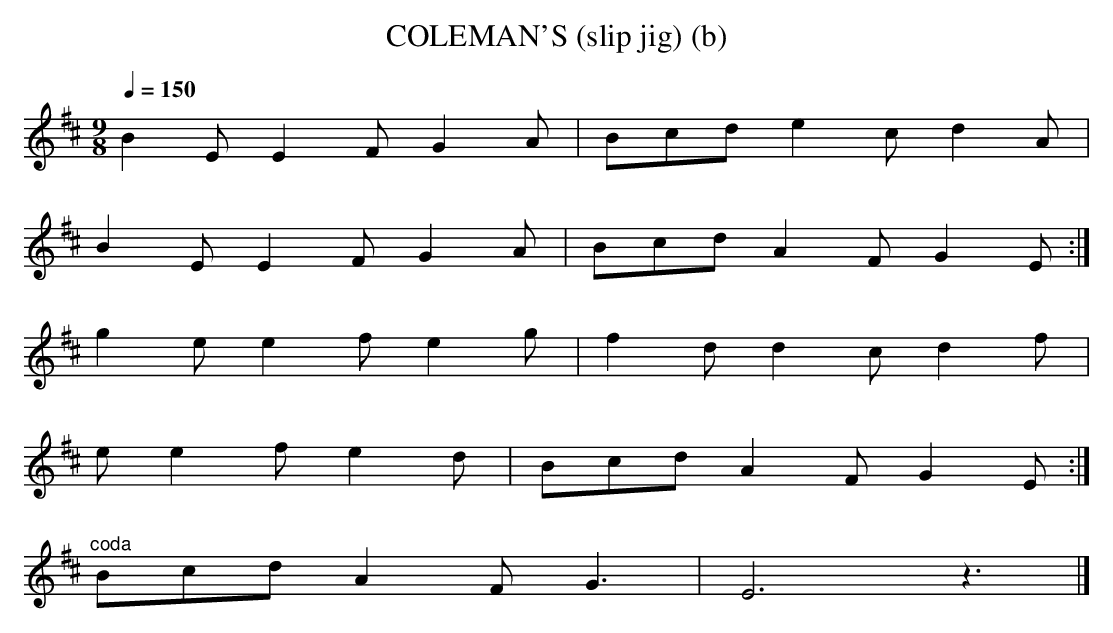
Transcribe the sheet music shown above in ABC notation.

X:1
T:COLEMAN'S (slip jig) (b)
Q:1/4=150
M:9/8
L:1/8
K:E dorian
B2E E2F G2A|Bcd e2c d2A|
B2E E2F G2A|Bcd A2F G2E :|
g2e e2f e2g|f2d d2c d2f|
2e e2f e2d|Bcd A2F G2E :|
"^coda"Bcd A2F G3|E6z3|]
